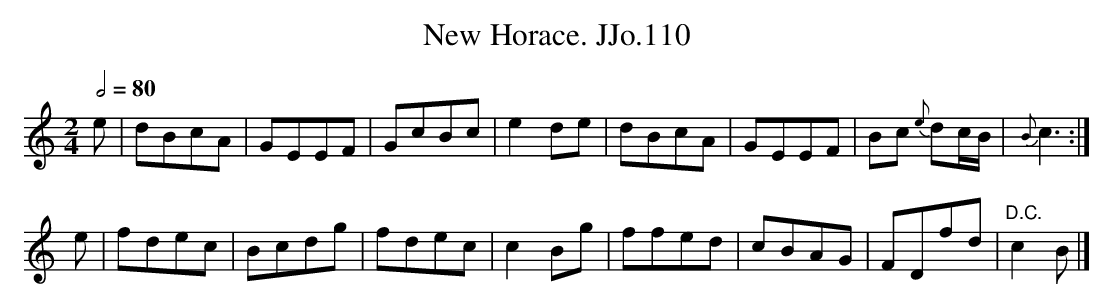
X:1
T:New Horace. JJo.110
M:2/4
L:1/8
Q:1/2=80
K:C
e|dBcA|GEEF|GcBc|e2 de|dBcA|GEEF|Bc {e}dc/B/|{B}c3:|
e|fdec|Bcdg|fdec|c2 Bg|ffed|cBAG|FDfd|"D.C."c2B|]
